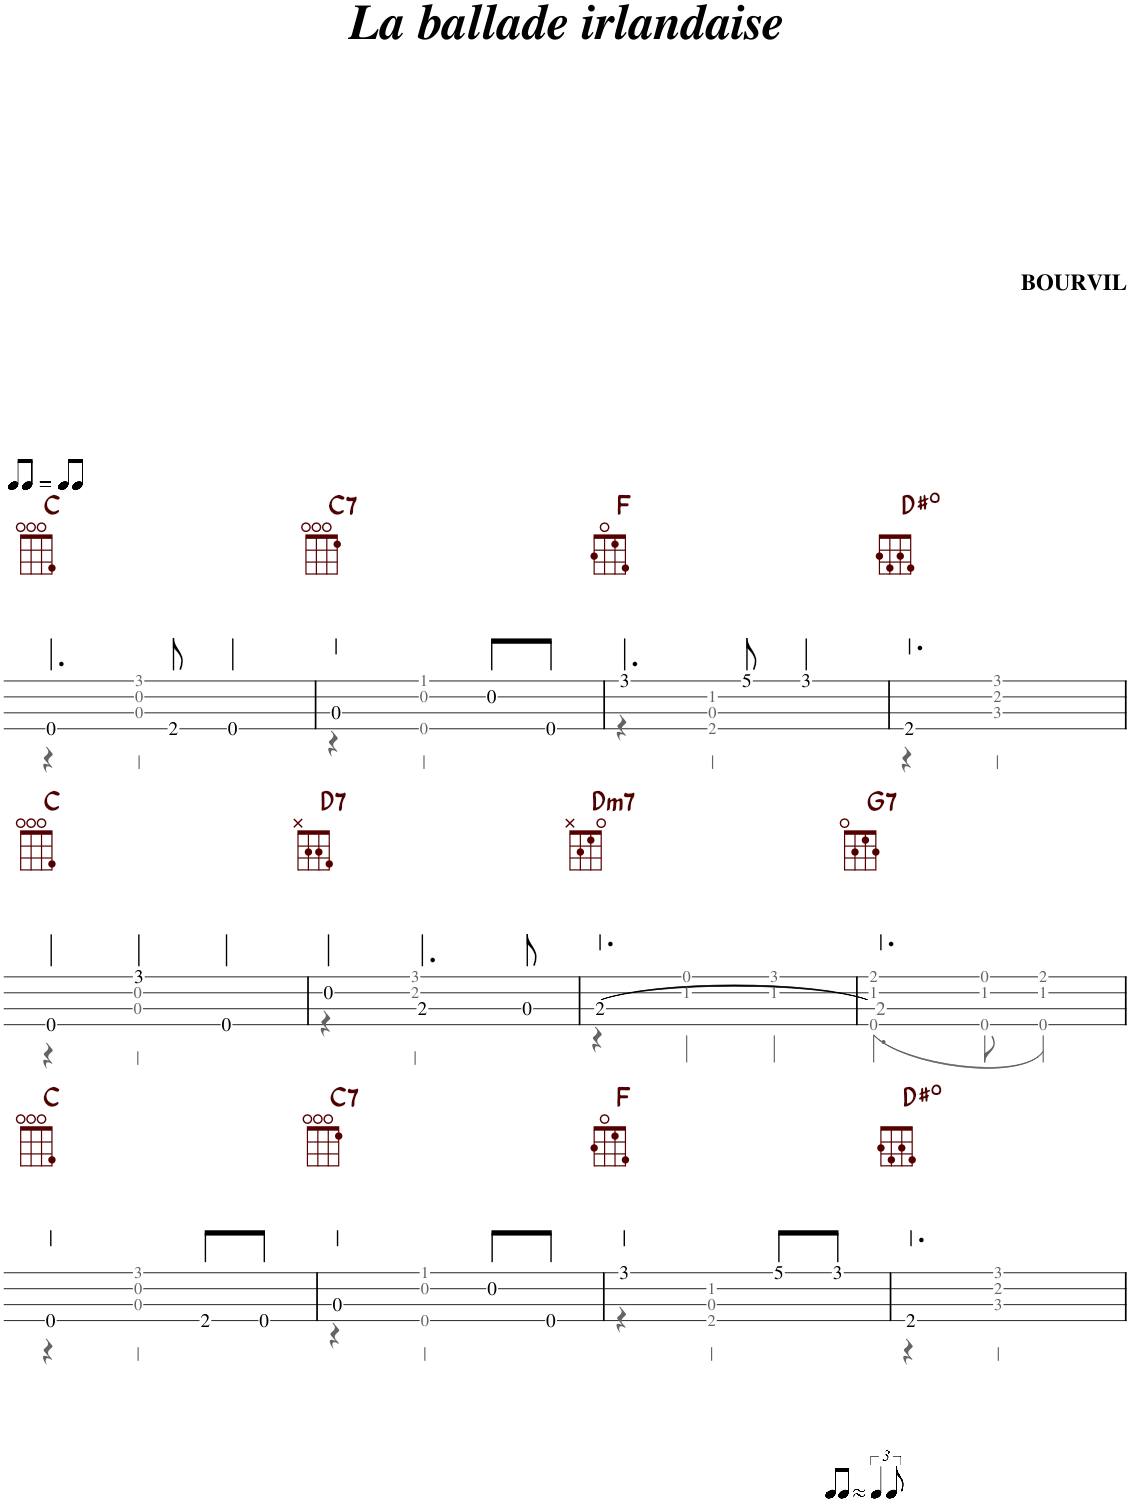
**kern	**harte
*part1	*part1
*staff1	*
*I"Ukulélé [Tablature]	*
*stria4	*
*k[]	*
*M3/4	*
=1	=1
*^	*
4.g/	4r	C:maj
.	2c!i\ 2e!i\ 2cc!i\	.
8a/	.	.
4g/	.	.
=2	=2	=2
!	!	!LO:H:kt=7
2c/	4r	C:7
.	2g!i\ 2e!i\ 2b-!i\	.
8e/L	.	.
8g/J	.	.
=3	=3	=3
4.cc/	4r	F:maj
.	2a!i\ 2c!i\ 2f!i\	.
8dd/	.	.
4cc/	.	.
=4	=4	=4
2.a/	4r	D#:dim
.	2e-!i\ 2f#!i\ 2cc!i\	.
!!LO:LB:g=z	!!
=5	=5	=5
4g/	4r	C:maj
4cc/	2c!i\ 2e!i\	.
4g/	.	.
=6	=6	=6
!	!	!LO:H:kt=7
4e/	4r	D:7
4.d/	2f#!i\ 2cc!i\	.
8c/	.	.
=7	=7	=7
!	!	!LO:H:kt=m7
[2.d/	4r	D:min7
.	4f!i\ 4a!i\	.
.	4f!i\ 4cc!i\	.
=8	=8	=8
!	!	!LO:H:kt=7
2.di/]	([4.g!i\ [4.f!i\ 4.b!i\	G:7
.	8g!i\_ 8f!i\_ 8a!i\	.
.	4g!i\] 4f!i\] 4b!i\)	.
!!LO:LB:g=z	!!
=9	=9	=9
2g/	4r	C:maj
.	2c!i\ 2e!i\ 2cc!i\	.
8a/L	.	.
8g/J	.	.
=10	=10	=10
!	!	!LO:H:kt=7
2c/	4r	C:7
.	2g!i\ 2e!i\ 2b-!i\	.
8e/L	.	.
8g/J	.	.
=11	=11	=11
2cc/	4r	F:maj
.	2a!i\ 2c!i\ 2f!i\	.
8dd/L	.	.
8cc/J	.	.
=12	=12	=12
2.a/	4r	D#:dim
.	2e-!i\ 2f#!i\ 2cc!i\	.
*v	*v	*
=	=
*-	*-
